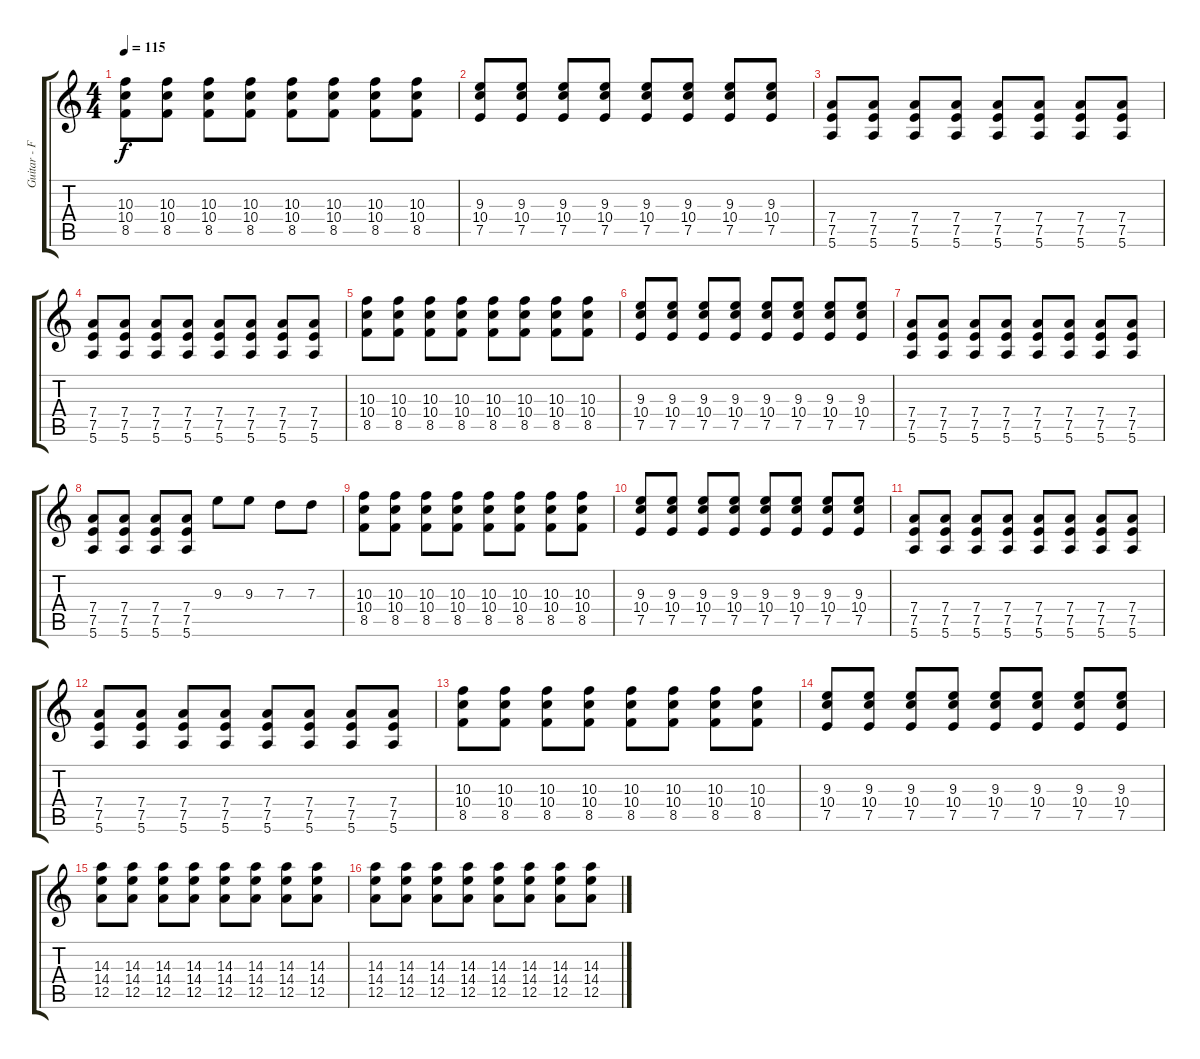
\track ("Guitar - Frusciante" "Guitar - F") {instrument electricguitarclean}
\staff {score tabs}
\tuning (E4 B3 G3 D3 A2 E2) {hide}
\ts (4 4)
\tempo 115
\clef g2
\ks c
(10.3 10.4 8.5).8{dy f instrument electricguitarclean} (10.3 10.4 8.5).8 (10.3 10.4 8.5).8 (10.3 10.4 8.5).8 (10.3 10.4 8.5).8 (10.3 10.4 8.5).8 (10.3 10.4 8.5).8 (10.3 10.4 8.5).8 |
(9.3 10.4 7.5).8 (9.3 10.4 7.5).8 (9.3 10.4 7.5).8 (9.3 10.4 7.5).8 (9.3 10.4 7.5).8 (9.3 10.4 7.5).8 (9.3 10.4 7.5).8 (9.3 10.4 7.5).8 |
(7.4 7.5 5.6).8 (7.4 7.5 5.6).8 (7.4 7.5 5.6).8 (7.4 7.5 5.6).8 (7.4 7.5 5.6).8 (7.4 7.5 5.6).8 (7.4 7.5 5.6).8 (7.4 7.5 5.6).8 |
(7.4 7.5 5.6).8 (7.4 7.5 5.6).8 (7.4 7.5 5.6).8 (7.4 7.5 5.6).8 (7.4 7.5 5.6).8 (7.4 7.5 5.6).8 (7.4 7.5 5.6).8 (7.4 7.5 5.6).8 |
(10.3 10.4 8.5).8 (10.3 10.4 8.5).8 (10.3 10.4 8.5).8 (10.3 10.4 8.5).8 (10.3 10.4 8.5).8 (10.3 10.4 8.5).8 (10.3 10.4 8.5).8 (10.3 10.4 8.5).8 |
(9.3 10.4 7.5).8 (9.3 10.4 7.5).8 (9.3 10.4 7.5).8 (9.3 10.4 7.5).8 (9.3 10.4 7.5).8 (9.3 10.4 7.5).8 (9.3 10.4 7.5).8 (9.3 10.4 7.5).8 |
(7.4 7.5 5.6).8 (7.4 7.5 5.6).8 (7.4 7.5 5.6).8 (7.4 7.5 5.6).8 (7.4 7.5 5.6).8 (7.4 7.5 5.6).8 (7.4 7.5 5.6).8 (7.4 7.5 5.6).8 |
(7.4 7.5 5.6).8 (7.4 7.5 5.6).8 (7.4 7.5 5.6).8 (7.4 7.5 5.6).8 9.3.8 9.3.8 7.3.8 7.3.8 |
(10.3 10.4 8.5).8 (10.3 10.4 8.5).8 (10.3 10.4 8.5).8 (10.3 10.4 8.5).8 (10.3 10.4 8.5).8 (10.3 10.4 8.5).8 (10.3 10.4 8.5).8 (10.3 10.4 8.5).8 |
(9.3 10.4 7.5).8 (9.3 10.4 7.5).8 (9.3 10.4 7.5).8 (9.3 10.4 7.5).8 (9.3 10.4 7.5).8 (9.3 10.4 7.5).8 (9.3 10.4 7.5).8 (9.3 10.4 7.5).8 |
(7.4 7.5 5.6).8 (7.4 7.5 5.6).8 (7.4 7.5 5.6).8 (7.4 7.5 5.6).8 (7.4 7.5 5.6).8 (7.4 7.5 5.6).8 (7.4 7.5 5.6).8 (7.4 7.5 5.6).8 |
(7.4 7.5 5.6).8 (7.4 7.5 5.6).8 (7.4 7.5 5.6).8 (7.4 7.5 5.6).8 (7.4 7.5 5.6).8 (7.4 7.5 5.6).8 (7.4 7.5 5.6).8 (7.4 7.5 5.6).8 |
(10.3 10.4 8.5).8 (10.3 10.4 8.5).8 (10.3 10.4 8.5).8 (10.3 10.4 8.5).8 (10.3 10.4 8.5).8 (10.3 10.4 8.5).8 (10.3 10.4 8.5).8 (10.3 10.4 8.5).8 |
(9.3 10.4 7.5).8 (9.3 10.4 7.5).8 (9.3 10.4 7.5).8 (9.3 10.4 7.5).8 (9.3 10.4 7.5).8 (9.3 10.4 7.5).8 (9.3 10.4 7.5).8 (9.3 10.4 7.5).8 |
(14.3 14.4 12.5).8 (14.3 14.4 12.5).8 (14.3 14.4 12.5).8 (14.3 14.4 12.5).8 (14.3 14.4 12.5).8 (14.3 14.4 12.5).8 (14.3 14.4 12.5).8 (14.3 14.4 12.5).8 |
(14.3 14.4 12.5).8 (14.3 14.4 12.5).8 (14.3 14.4 12.5).8 (14.3 14.4 12.5).8 (14.3 14.4 12.5).8 (14.3 14.4 12.5).8 (14.3 14.4 12.5).8 (14.3 14.4 12.5).8
